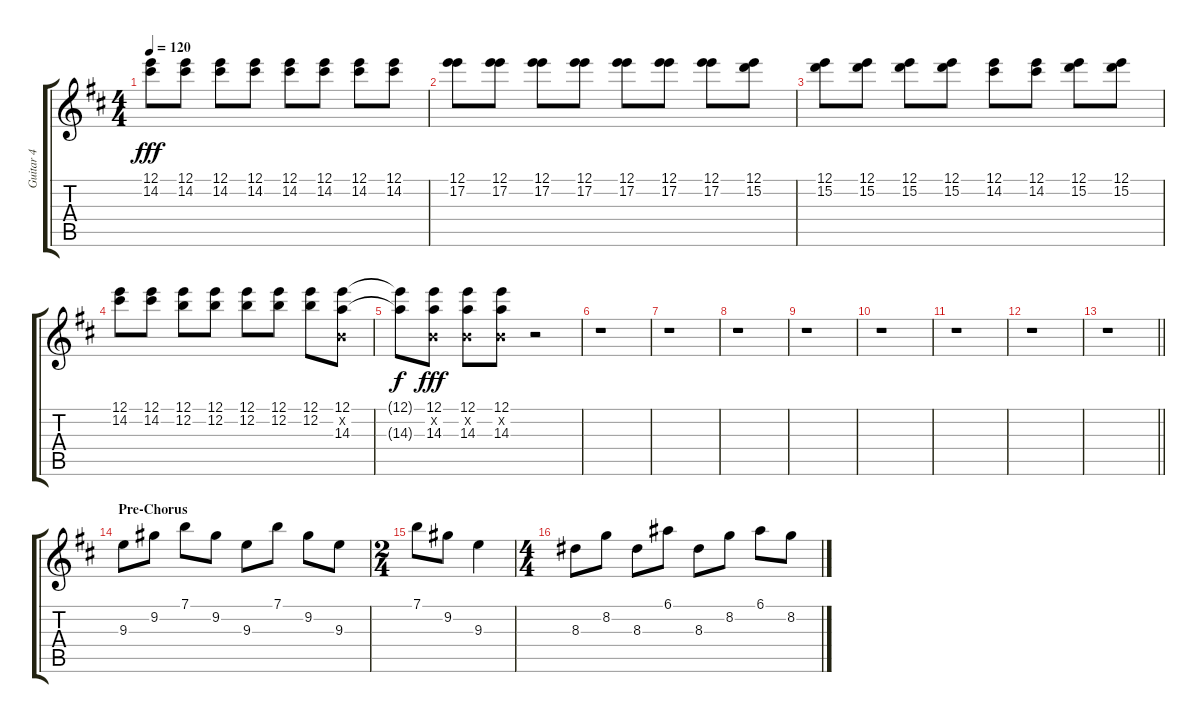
\track ("Guitar 4" "Guitar 4") {instrument overdrivenguitar}
\staff {score tabs}
\tuning (E4 B3 G3 D3 A2 E2) {hide}
\ts (4 4)
\tempo 120
\clef g2
\ks d
(12.1 14.2).8{dy fff} (12.1 14.2).8 (12.1 14.2).8 (12.1 14.2).8 (12.1 14.2).8 (12.1 14.2).8 (12.1 14.2).8 (12.1 14.2).8 |
(12.1 17.2).8 (12.1 17.2).8 (12.1 17.2).8 (12.1 17.2).8 (12.1 17.2).8 (12.1 17.2).8 (12.1 17.2).8 (12.1 15.2).8 |
(12.1 15.2).8 (12.1 15.2).8 (12.1 15.2).8 (12.1 15.2).8 (12.1 14.2).8 (12.1 14.2).8 (12.1 15.2).8 (12.1 15.2).8 |
(12.1 14.2).8 (12.1 14.2).8 (12.1 12.2).8 (12.1 12.2).8 (12.1 12.2).8 (12.1 12.2).8 (12.1 12.2).8 (12.1 0.2{x} 14.3).8 |
(12.1{t} 14.3{t}).8{dy f} (12.1 0.2{x} 14.3).8{dy fff} (12.1 0.2{x} 14.3).8 (12.1 0.2{x} 14.3).8 r.2 |
r.1 |
r.1 |
r.1 |
r.1 |
r.1 |
r.1 |
r.1 |
\barLineRight lightlight
r.1 |
\section ("" "Pre-Chorus")
9.3.8 9.2.8 7.1.8 9.2.8 9.3.8 7.1.8 9.2.8 9.3.8 |
\ts (2 4)
7.1.8 9.2.8 9.3.4 |
\ts (4 4)
8.3.8 8.2.8 8.3.8 6.1.8 8.3.8 8.2.8 6.1.8 8.2.8
